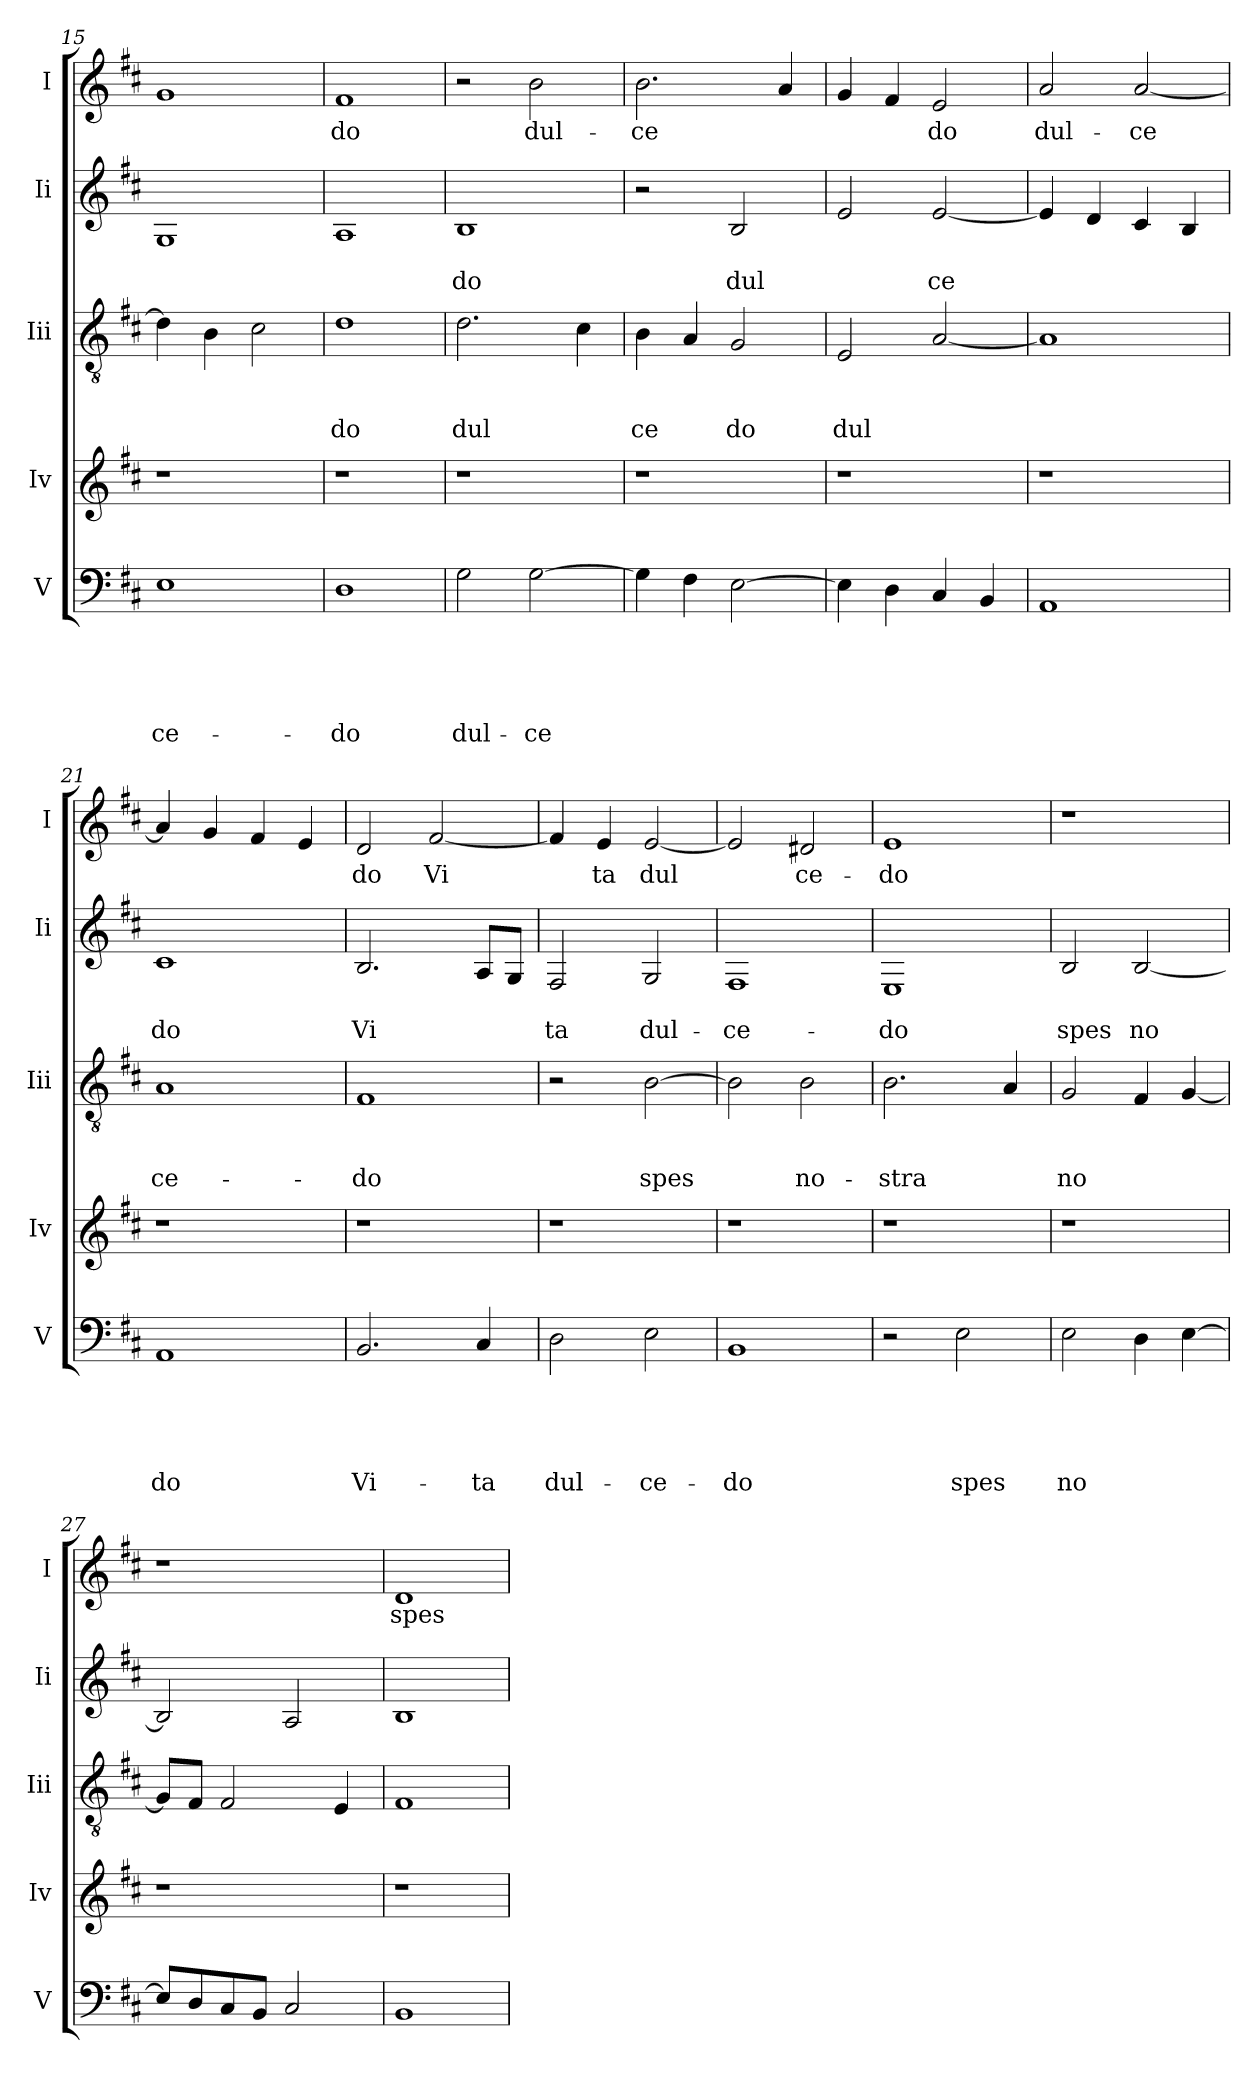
**kern	**text	**text	**text	**text	**text	**kern	**kern	**text	**text	**text	**kern	**text	**text	**kern	**text
*part5	*part5	*part5	*part5	*part5	*part5	*part4	*part3	*part3	*part3	*part3	*part2	*part2	*part2	*part1	*part1
*staff5	*staff5	*staff5	*staff5	*staff5	*staff5	*staff4	*staff3	*staff3	*staff3	*staff3	*staff2	*staff2	*staff2	*staff1	*staff1
*I"V	*	*	*	*	*	*I"Iv	*I"Iii	*	*	*	*I"Ii	*	*	*I"I	*
*I'V	*	*	*	*	*	*I'Iv	*I'Iii	*	*	*	*I'Ii	*	*	*I'I	*
*clefF4	*	*	*	*	*	*clefG2	*clefGv2	*	*	*	*clefG2	*	*	*clefG2	*
*k[f#c#]	*	*	*	*	*	*k[f#c#]	*k[f#c#]	*	*	*	*k[f#c#]	*	*	*k[f#c#]	*
*D:	*	*	*	*	*	*D:	*D:	*	*	*	*D:	*	*	*D:	*
=15	=15	=15	=15	=15	=15	=15	=15	=15	=15	=15	=15	=15	=15	=15	=15
!	!	!	!	!	!LO:LY:b	!	!	!	!	!	!	!	!	!	!
1E	.	.	.	.	-ce-	1r	4d\]	.	.	.	1G	.	.	1g	.
.	.	.	.	.	.	.	4B\	.	.	.	.	.	.	.	.
.	.	.	.	.	.	.	2c#\	.	.	.	.	.	.	.	.
=16	=16	=16	=16	=16	=16	=16	=16	=16	=16	=16	=16	=16	=16	=16	=16
!	!	!	!	!	!LO:LY:b	!	!	!	!	!LO:LY:b	!	!	!	!	!LO:LY:b
1D	.	.	.	.	-do	1r	1d	.	.	do	1A	.	.	1f#	do
=17	=17	=17	=17	=17	=17	=17	=17	=17	=17	=17	=17	=17	=17	=17	=17
!	!	!	!	!	!LO:LY:b	!	!	!	!	!LO:LY:b	!	!	!LO:LY:b	!	!
2G\	.	.	.	.	dul-	1r	2.d\	.	.	dul	1B	.	do	2r	.
!	!	!	!	!	!LO:LY:b	!	!	!	!	!	!	!	!	!	!LO:LY:b
[>2G\	.	.	.	.	-ce	.	.	.	.	.	.	.	.	2b\	dul-
.	.	.	.	.	.	.	4c#\	.	.	.	.	.	.	.	.
=18	=18	=18	=18	=18	=18	=18	=18	=18	=18	=18	=18	=18	=18	=18	=18
!	!	!	!	!	!	!	!	!	!	!LO:LY:b	!	!	!	!	!LO:LY:b
4G\]	.	.	.	.	.	1r	4B\	.	.	ce	2r	.	.	2.b\	-ce
4F#\	.	.	.	.	.	.	4A/	.	.	.	.	.	.	.	.
!	!	!	!	!	!	!	!	!	!	!LO:LY:b	!	!	!LO:LY:b	!	!
[>2E\	.	.	.	.	.	.	2G/	.	.	do	2B/	.	dul	.	.
.	.	.	.	.	.	.	.	.	.	.	.	.	.	4a/	.
!!LO:PB:g=z
=19	=19	=19	=19	=19	=19	=19	=19	=19	=19	=19	=19	=19	=19	=19	=19
!	!	!	!	!	!	!	!	!	!	!LO:LY:b	!	!	!	!	!
4E\]	.	.	.	.	.	1r	2E/	.	.	dul	2e/	.	.	4g/	.
4D\	.	.	.	.	.	.	.	.	.	.	.	.	.	4f#/	.
!	!	!	!	!	!	!	!	!	!	!	!	!	!LO:LY:b	!	!LO:LY:b
4C#/	.	.	.	.	.	.	[<2A/	.	.	.	[<2e/	.	ce	2e/	do
4BB/	.	.	.	.	.	.	.	.	.	.	.	.	.	.	.
=20	=20	=20	=20	=20	=20	=20	=20	=20	=20	=20	=20	=20	=20	=20	=20
!	!	!	!	!	!	!	!	!	!	!	!	!	!	!	!LO:LY:b
1AA	.	.	.	.	.	1r	1A]	.	.	.	4e/]	.	.	2a/	dul-
.	.	.	.	.	.	.	.	.	.	.	4d/	.	.	.	.
!	!	!	!	!	!	!	!	!	!	!	!	!	!	!	!LO:LY:b
.	.	.	.	.	.	.	.	.	.	.	4c#/	.	.	[<2a/	-ce
.	.	.	.	.	.	.	.	.	.	.	4B/	.	.	.	.
=21	=21	=21	=21	=21	=21	=21	=21	=21	=21	=21	=21	=21	=21	=21	=21
!	!	!	!	!	!LO:LY:b	!	!	!	!	!LO:LY:b	!	!	!LO:LY:b	!	!
1AA	.	.	.	.	do	1r	1A	.	.	ce-	1c#	.	do	4a/]	.
.	.	.	.	.	.	.	.	.	.	.	.	.	.	4g/	.
.	.	.	.	.	.	.	.	.	.	.	.	.	.	4f#/	.
.	.	.	.	.	.	.	.	.	.	.	.	.	.	4e/	.
=22	=22	=22	=22	=22	=22	=22	=22	=22	=22	=22	=22	=22	=22	=22	=22
!	!	!	!	!	!LO:LY:b	!	!	!	!	!LO:LY:b	!	!	!LO:LY:b	!	!LO:LY:b
2.BB/	.	.	.	.	Vi-	1r	1F#	.	.	-do	2.B/	.	Vi	2d/	do
!	!	!	!	!	!	!	!	!	!	!	!	!	!	!	!LO:LY:b
.	.	.	.	.	.	.	.	.	.	.	.	.	.	[<2f#/	Vi
!	!	!	!	!	!LO:LY:b	!	!	!	!	!	!	!	!	!	!
4C#/	.	.	.	.	-ta	.	.	.	.	.	8A/L	.	.	.	.
.	.	.	.	.	.	.	.	.	.	.	8G/J	.	.	.	.
=23	=23	=23	=23	=23	=23	=23	=23	=23	=23	=23	=23	=23	=23	=23	=23
!	!	!	!	!	!LO:LY:b	!	!	!	!	!	!	!	!LO:LY:b	!	!
2D\	.	.	.	.	dul-	1r	2r	.	.	.	2F#/	.	ta	4f#/]	.
!	!	!	!	!	!	!	!	!	!	!	!	!	!	!	!LO:LY:b
.	.	.	.	.	.	.	.	.	.	.	.	.	.	4e/	ta
!	!	!	!	!	!LO:LY:b	!	!	!	!	!LO:LY:b	!	!	!LO:LY:b	!	!LO:LY:b
2E\	.	.	.	.	-ce-	.	[>2B\	.	.	spes	2G/	.	dul-	[<2e/	dul
=24	=24	=24	=24	=24	=24	=24	=24	=24	=24	=24	=24	=24	=24	=24	=24
!	!	!	!	!	!LO:LY:b	!	!	!	!	!	!	!	!LO:LY:b	!	!
1BB	.	.	.	.	-do	1r	2B\]	.	.	.	1F#	.	-ce-	2e/]	.
!	!	!	!	!	!	!	!	!	!	!LO:LY:b	!	!	!	!	!LO:LY:b
.	.	.	.	.	.	.	2B\	.	.	no-	.	.	.	2d#X/	ce-
=25	=25	=25	=25	=25	=25	=25	=25	=25	=25	=25	=25	=25	=25	=25	=25
!	!	!	!	!	!	!	!	!	!	!LO:LY:b	!	!	!LO:LY:b	!	!LO:LY:b
2r	.	.	.	.	.	1r	2.B\	.	.	-stra	1E	.	-do	1e	-do
!	!	!	!	!	!LO:LY:b	!	!	!	!	!	!	!	!	!	!
2E\	.	.	.	.	spes	.	.	.	.	.	.	.	.	.	.
.	.	.	.	.	.	.	4A/	.	.	.	.	.	.	.	.
!!LO:LB:g=z
=26	=26	=26	=26	=26	=26	=26	=26	=26	=26	=26	=26	=26	=26	=26	=26
!	!	!	!	!	!LO:LY:b	!	!	!	!	!LO:LY:b	!	!	!LO:LY:b	!	!
2E\	.	.	.	.	no	1r	2G/	.	.	no	2B/	.	spes	1r	.
!	!	!	!	!	!	!	!	!	!	!	!	!	!LO:LY:b	!	!
4D\	.	.	.	.	.	.	4F#/	.	.	.	[<2B/	.	no	.	.
[>4E\	.	.	.	.	.	.	[<4G/	.	.	.	.	.	.	.	.
=27	=27	=27	=27	=27	=27	=27	=27	=27	=27	=27	=27	=27	=27	=27	=27
8E/L]	.	.	.	.	.	1r	8G/L]	.	.	.	2B/]	.	.	1r	.
8D/	.	.	.	.	.	.	8F#/J	.	.	.	.	.	.	.	.
8C#/	.	.	.	.	.	.	2F#/	.	.	.	.	.	.	.	.
8BB/J	.	.	.	.	.	.	.	.	.	.	.	.	.	.	.
2C#/	.	.	.	.	.	.	.	.	.	.	2A/	.	.	.	.
.	.	.	.	.	.	.	4E/	.	.	.	.	.	.	.	.
=28	=28	=28	=28	=28	=28	=28	=28	=28	=28	=28	=28	=28	=28	=28	=28
!	!	!	!	!	!	!	!	!	!	!	!	!	!	!	!LO:LY:b
1BB	.	.	.	.	.	1r	1F#	.	.	.	1B	.	.	1d	spes
=	=	=	=	=	=	=	=	=	=	=	=	=	=	=	=
*-	*-	*-	*-	*-	*-	*-	*-	*-	*-	*-	*-	*-	*-	*-	*-
